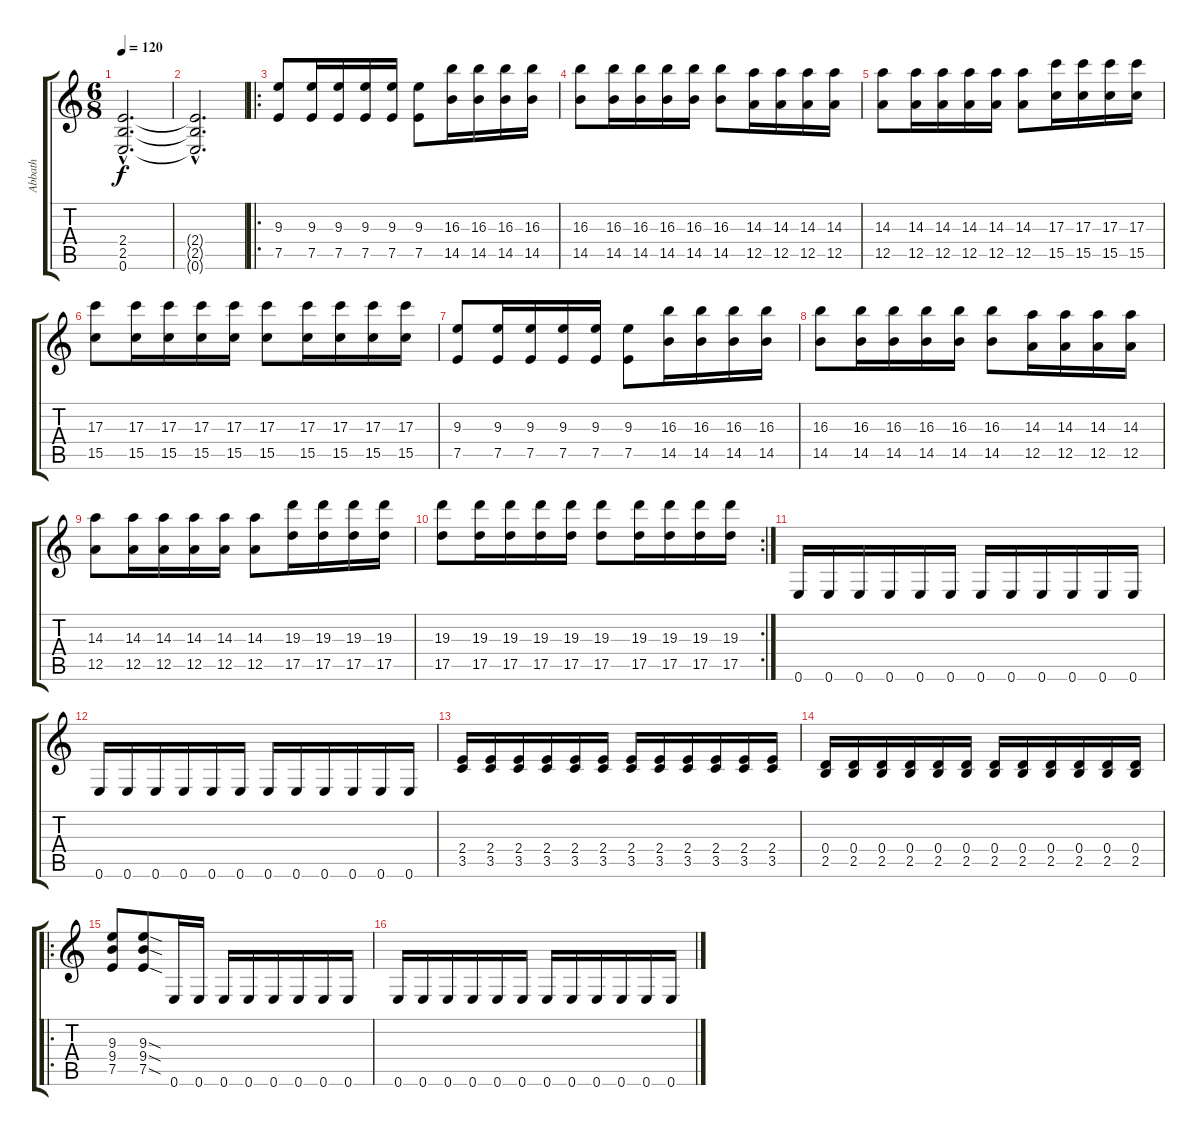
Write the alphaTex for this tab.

\track ("Abbath" "Abbath") {instrument distortionguitar}
\staff {score tabs}
\tuning (E4 B3 G3 D3 A2 E2) {hide}
\ts (6 8)
\tempo 120
\clef g2
\ks c
(2.4{hac} 2.5{hac} 0.6{hac}).2{d dy f} |
(2.4{hac t} 2.5{hac t} 0.6{hac t}).2{d} |
\ro
(9.3 7.5).8 (9.3 7.5).16 (9.3 7.5).16 (9.3 7.5).16 (9.3 7.5).16 (9.3 7.5).8 (16.3 14.5).16 (16.3 14.5).16 (16.3 14.5).16 (16.3 14.5).16 |
(16.3 14.5).8 (16.3 14.5).16 (16.3 14.5).16 (16.3 14.5).16 (16.3 14.5).16 (16.3 14.5).8 (14.3 12.5).16 (14.3 12.5).16 (14.3 12.5).16 (14.3 12.5).16 |
(14.3 12.5).8 (14.3 12.5).16 (14.3 12.5).16 (14.3 12.5).16 (14.3 12.5).16 (14.3 12.5).8 (17.3 15.5).16 (17.3 15.5).16 (17.3 15.5).16 (17.3 15.5).16 |
(17.3 15.5).8 (17.3 15.5).16 (17.3 15.5).16 (17.3 15.5).16 (17.3 15.5).16 (17.3 15.5).8 (17.3 15.5).16 (17.3 15.5).16 (17.3 15.5).16 (17.3 15.5).16 |
(9.3 7.5).8 (9.3 7.5).16 (9.3 7.5).16 (9.3 7.5).16 (9.3 7.5).16 (9.3 7.5).8 (16.3 14.5).16 (16.3 14.5).16 (16.3 14.5).16 (16.3 14.5).16 |
(16.3 14.5).8 (16.3 14.5).16 (16.3 14.5).16 (16.3 14.5).16 (16.3 14.5).16 (16.3 14.5).8 (14.3 12.5).16 (14.3 12.5).16 (14.3 12.5).16 (14.3 12.5).16 |
(14.3 12.5).8 (14.3 12.5).16 (14.3 12.5).16 (14.3 12.5).16 (14.3 12.5).16 (14.3 12.5).8 (19.3 17.5).16 (19.3 17.5).16 (19.3 17.5).16 (19.3 17.5).16 |
\rc 2
(19.3 17.5).8 (19.3 17.5).16 (19.3 17.5).16 (19.3 17.5).16 (19.3 17.5).16 (19.3 17.5).8 (19.3 17.5).16 (19.3 17.5).16 (19.3 17.5).16 (19.3 17.5).16 |
0.6.16 0.6.16 0.6.16 0.6.16 0.6.16 0.6.16 0.6.16 0.6.16 0.6.16 0.6.16 0.6.16 0.6.16 |
0.6.16 0.6.16 0.6.16 0.6.16 0.6.16 0.6.16 0.6.16 0.6.16 0.6.16 0.6.16 0.6.16 0.6.16 |
(2.4 3.5).16 (2.4 3.5).16 (2.4 3.5).16 (2.4 3.5).16 (2.4 3.5).16 (2.4 3.5).16 (2.4 3.5).16 (2.4 3.5).16 (2.4 3.5).16 (2.4 3.5).16 (2.4 3.5).16 (2.4 3.5).16 |
(0.4 2.5).16 (0.4 2.5).16 (0.4 2.5).16 (0.4 2.5).16 (0.4 2.5).16 (0.4 2.5).16 (0.4 2.5).16 (0.4 2.5).16 (0.4 2.5).16 (0.4 2.5).16 (0.4 2.5).16 (0.4 2.5).16 |
\ro
(9.3 9.4 7.5).8 (9.3{sod} 9.4{sod} 7.5{sod}).8 0.6.16 0.6.16 0.6.16 0.6.16 0.6.16 0.6.16 0.6.16 0.6.16 |
0.6.16 0.6.16 0.6.16 0.6.16 0.6.16 0.6.16 0.6.16 0.6.16 0.6.16 0.6.16 0.6.16 0.6.16
